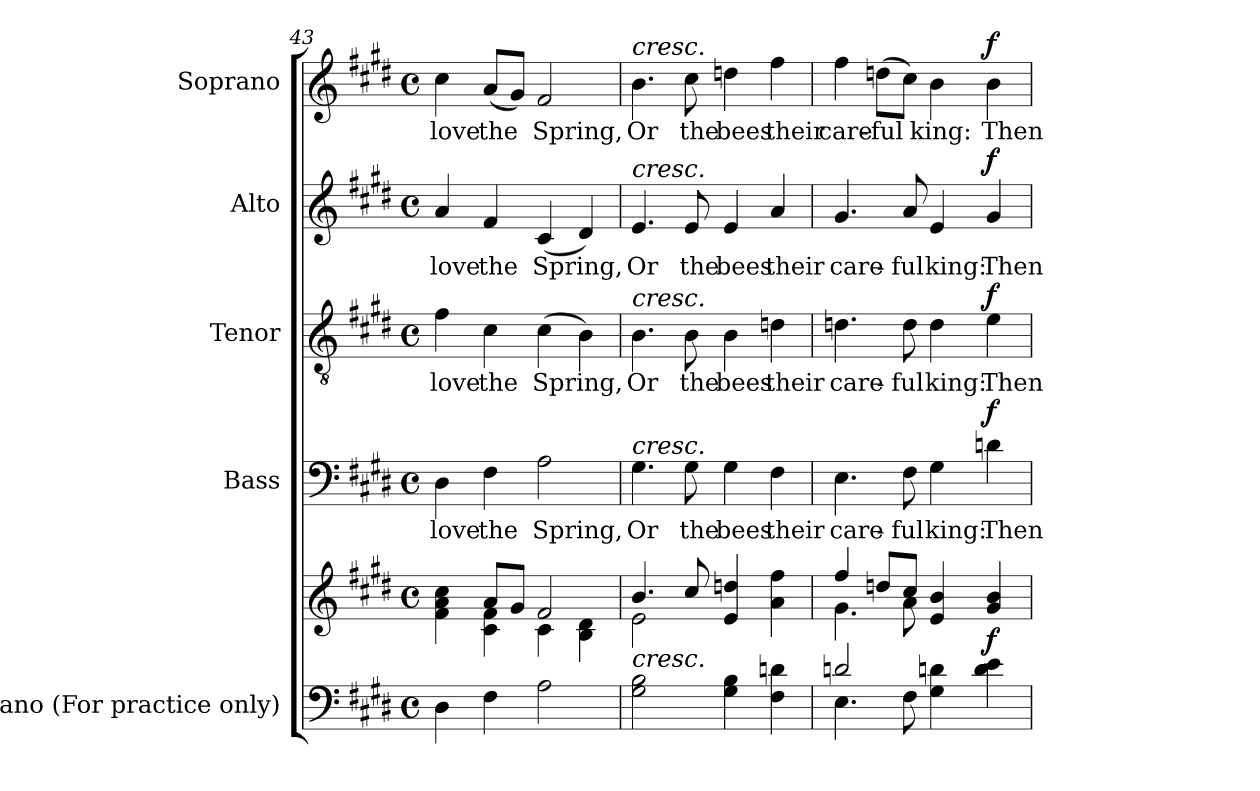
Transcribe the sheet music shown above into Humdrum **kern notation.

**kern	**kern	**dynam	**kern	**text	**dynam	**kern	**text	**dynam	**kern	**text	**dynam	**kern	**text	**dynam
*part5	*part5	*part5	*part4	*part4	*part4	*part3	*part3	*part3	*part2	*part2	*part2	*part1	*part1	*part1
*staff6	*staff5	*staff5/6	*staff4	*staff4	*staff4	*staff3	*staff3	*staff3	*staff2	*staff2	*staff2	*staff1	*staff1	*staff1
*I"Piano (For  practice only)	*	*	*I"Bass	*	*	*I"Tenor	*	*	*I"Alto	*	*	*I"Soprano	*	*
*I'Pno.	*	*	*I'B.	*	*	*I'T.	*	*	*I'A.	*	*	*I'S.	*	*
!!LO:PB:g=z
*clefF4	*clefG2	*	*clefF4	*	*	*clefGv2	*	*	*clefG2	*	*	*clefG2	*	*
*	*	*	*	*	*	*ITrd7c12	*	*	*	*	*	*	*	*
*k[f#c#g#d#]	*k[f#c#g#d#]	*	*k[f#c#g#d#]	*	*	*k[f#c#g#d#]	*	*	*k[f#c#g#d#]	*	*	*k[f#c#g#d#]	*	*
*E:	*E:	*	*E:	*	*	*E:	*	*	*E:	*	*	*E:	*	*
*M4/4	*M4/4	*	*M4/4	*	*	*M4/4	*	*	*M4/4	*	*	*M4/4	*	*
*met(c)	*met(c)	*	*met(c)	*	*	*met(c)	*	*	*met(c)	*	*	*met(c)	*	*
=43	=43	=43	=43	=43	=43	=43	=43	=43	=43	=43	=43	=43	=43	=43
*	*^	*	*	*	*	*	*	*	*	*	*	*	*	*
!	!	!	!	!	!LO:LY:b:color=#000000	!	!	!	!	!	!	!	!	!	!
!	!	!	!	!	!	!	!	!LO:LY:b:color=#000000	!	!	!	!	!	!	!
!	!	!	!	!	!	!	!	!	!	!	!LO:LY:b:color=#000000	!	!	!	!
!	!	!	!	!	!	!	!	!	!	!	!	!	!	!LO:LY:b:color=#000000	!
4D#i\	4ryy	4f#i\ 4ai 4cc#i	.	4D#i\	love	.	4F#i\	love	.	4ai/	love	.	4cc#i\	love	.
!	!	!	!	!	!LO:LY:b:color=#000000	!	!	!	!	!	!	!	!	!	!
!	!	!	!	!	!	!	!	!LO:LY:b:color=#000000	!	!	!	!	!	!	!
!	!	!	!	!	!	!	!	!	!	!	!LO:LY:b:color=#000000	!	!	!	!
!	!	!	!	!	!	!	!	!	!	!	!	!	!	!LO:LY:b:color=#000000	!
4F#i\	8ai/L	4c#i\ 4f#i	.	4F#i\	the	.	4C#i\	the	.	4f#i/	the	.	(8ai/L	the	.
.	8g#i/J	.	.	.	.	.	.	.	.	.	.	.	8g#i/J)	.	.
!	!	!	!	!	!LO:LY:b:color=#000000	!	!	!	!	!	!	!	!	!	!
!	!	!	!	!	!	!	!	!LO:LY:b:color=#000000	!	!	!	!	!	!	!
!	!	!	!	!	!	!	!	!	!	!	!LO:LY:b:color=#000000	!	!	!	!
!	!	!	!	!	!	!	!	!	!	!	!	!	!	!LO:LY:b:color=#000000	!
2Ai\	2f#i/	4c#i\	.	2Ai\	Spring,	.	(4C#i\	Spring,	.	(4c#i/	Spring,	.	2f#i/	Spring,	.
.	.	4Bi\ 4d#i	.	.	.	.	4BBi\)	.	.	4d#i/)	.	.	.	.	.
=44	=44	=44	=44	=44	=44	=44	=44	=44	=44	=44	=44	=44	=44	=44	=44
!	!	!	!	!	!LO:LY:b:color=#000000	!	!	!	!	!	!	!	!	!	!
!	!	!	!	!	!	!	!	!LO:LY:b:color=#000000	!	!	!	!	!	!	!
!	!	!	!	!	!	!	!	!	!	!	!LO:LY:b:color=#000000	!	!	!	!
!	!	!	!	!	!	!	!	!	!	!	!	!	!LO:TX:a:i:t=cresc.	!	!
!	!	!	!	!	!	!	!	!	!	!LO:TX:a:i:t=cresc.	!	!	!	!	!
!	!	!	!	!	!	!	!LO:TX:a:i:t=cresc.	!	!	!	!	!	!	!	!
!	!	!	!	!LO:TX:a:i:t=cresc.	!	!	!	!	!	!	!	!	!	!	!
!	!LO:TX:b:i:t=cresc.	!	!	!	!	!	!	!	!	!	!	!	!	!	!
!	!	!	!	!	!	!	!	!	!	!	!	!	!	!LO:LY:b:color=#000000	!
2G#i\ 2Bi	4.bi/	2ei\	.	4.G#i\	Or	.	4.BBi\	Or	.	4.ei/	Or	.	4.bi\	Or	.
!	!	!	!	!	!LO:LY:b:color=#000000	!	!	!	!	!	!	!	!	!	!
!	!	!	!	!	!	!	!	!LO:LY:b:color=#000000	!	!	!	!	!	!	!
!	!	!	!	!	!	!	!	!	!	!	!LO:LY:b:color=#000000	!	!	!	!
!	!	!	!	!	!	!	!	!	!	!	!	!	!	!LO:LY:b:color=#000000	!
.	8cc#i/	.	.	8G#i\	the	.	8BBi\	the	.	8ei/	the	.	8cc#i\	the	.
!	!	!	!	!	!LO:LY:b:color=#000000	!	!	!	!	!	!	!	!	!	!
!	!	!	!	!	!	!	!	!LO:LY:b:color=#000000	!	!	!	!	!	!	!
!	!	!	!	!	!	!	!	!	!	!	!LO:LY:b:color=#000000	!	!	!	!
!	!	!	!	!	!	!	!	!	!	!	!	!	!	!LO:LY:b:color=#000000	!
4G#i\ 4Bi	4ei/ 4ddni	2ryy	.	4G#i\	bees	.	4BBi\	bees	.	4ei/	bees	.	4ddni\	bees	.
!	!	!	!	!	!LO:LY:b:color=#000000	!	!	!	!	!	!	!	!	!	!
!	!	!	!	!	!	!	!	!LO:LY:b:color=#000000	!	!	!	!	!	!	!
!	!	!	!	!	!	!	!	!	!	!	!LO:LY:b:color=#000000	!	!	!	!
!	!	!	!	!	!	!	!	!	!	!	!	!	!	!LO:LY:b:color=#000000	!
4F#i\ 4dni	4ai\ 4ff#i	.	.	4F#i\	their	.	4Dni\	their	.	4ai/	their	.	4ff#i\	their	.
=45	=45	=45	=45	=45	=45	=45	=45	=45	=45	=45	=45	=45	=45	=45	=45
*^	*	*	*	*	*	*	*	*	*	*	*	*	*	*	*
!	!	!	!	!	!	!LO:LY:b:color=#000000	!	!	!	!	!	!	!	!	!	!
!	!	!	!	!	!	!	!	!	!LO:LY:b:color=#000000	!	!	!	!	!	!	!
!	!	!	!	!	!	!	!	!	!	!	!	!LO:LY:b:color=#000000	!	!	!	!
!	!	!	!	!	!	!	!	!	!	!	!	!	!	!	!LO:LY:b:color=#000000	!
2dni/	4.Ei\	4ff#i/	4.g#i\	.	4.Ei\	care-	.	4.Dni\	care-	.	4.g#i/	care-	.	4ff#i\	care-	.
!	!	!	!	!	!	!	!	!	!	!	!	!	!	!	!LO:LY:b:color=#000000	!
.	.	8ddni/L	.	.	.	.	.	.	.	.	.	.	.	(8ddni\L	-ful	.
!	!	!	!	!	!	!LO:LY:b:color=#000000	!	!	!	!	!	!	!	!	!	!
!	!	!	!	!	!	!	!	!	!LO:LY:b:color=#000000	!	!	!	!	!	!	!
!	!	!	!	!	!	!	!	!	!	!	!	!LO:LY:b:color=#000000	!	!	!	!
.	8F#i\	8cc#i/J	8ai\	.	8F#i\	-ful	.	8Di\	-ful	.	8ai/	-ful	.	8cc#i\J)	.	.
!	!	!	!	!	!	!LO:LY:b:color=#000000	!	!	!	!	!	!	!	!	!	!
!	!	!	!	!	!	!	!	!	!LO:LY:b:color=#000000	!	!	!	!	!	!	!
!	!	!	!	!	!	!	!	!	!	!	!	!LO:LY:b:color=#000000	!	!	!	!
!	!	!	!	!	!	!	!	!	!	!	!	!	!	!	!LO:LY:b:color=#000000	!
2ryy	4G#i\ 4dni	4ei/ 4bi	2ryy	.	4G#i\	king:	.	4Di\	king:	.	4ei/	king:	.	4bi\	king:	.
!	!	!	!	!	!	!LO:LY:b:color=#000000	!	!	!	!	!	!	!	!	!	!
!	!	!	!	!	!	!	!	!	!LO:LY:b:color=#000000	!	!	!	!	!	!	!
!	!	!	!	!	!	!	!	!	!	!	!	!LO:LY:b:color=#000000	!	!	!	!
!	!	!	!	!	!	!	!	!	!	!	!	!	!	!	!LO:LY:b:color=#000000	!
.	4di\ 4ei	4g#i/ 4bi	.	f	4dni\	Then	f	4Ei\	Then	f	4g#i/	Then	f	4bi\	Then	f
*v	*v	*	*	*	*	*	*	*	*	*	*	*	*	*	*	*
*	*v	*v	*	*	*	*	*	*	*	*	*	*	*	*	*
=	=	=	=	=	=	=	=	=	=	=	=	=	=	=
*-	*-	*-	*-	*-	*-	*-	*-	*-	*-	*-	*-	*-	*-	*-
